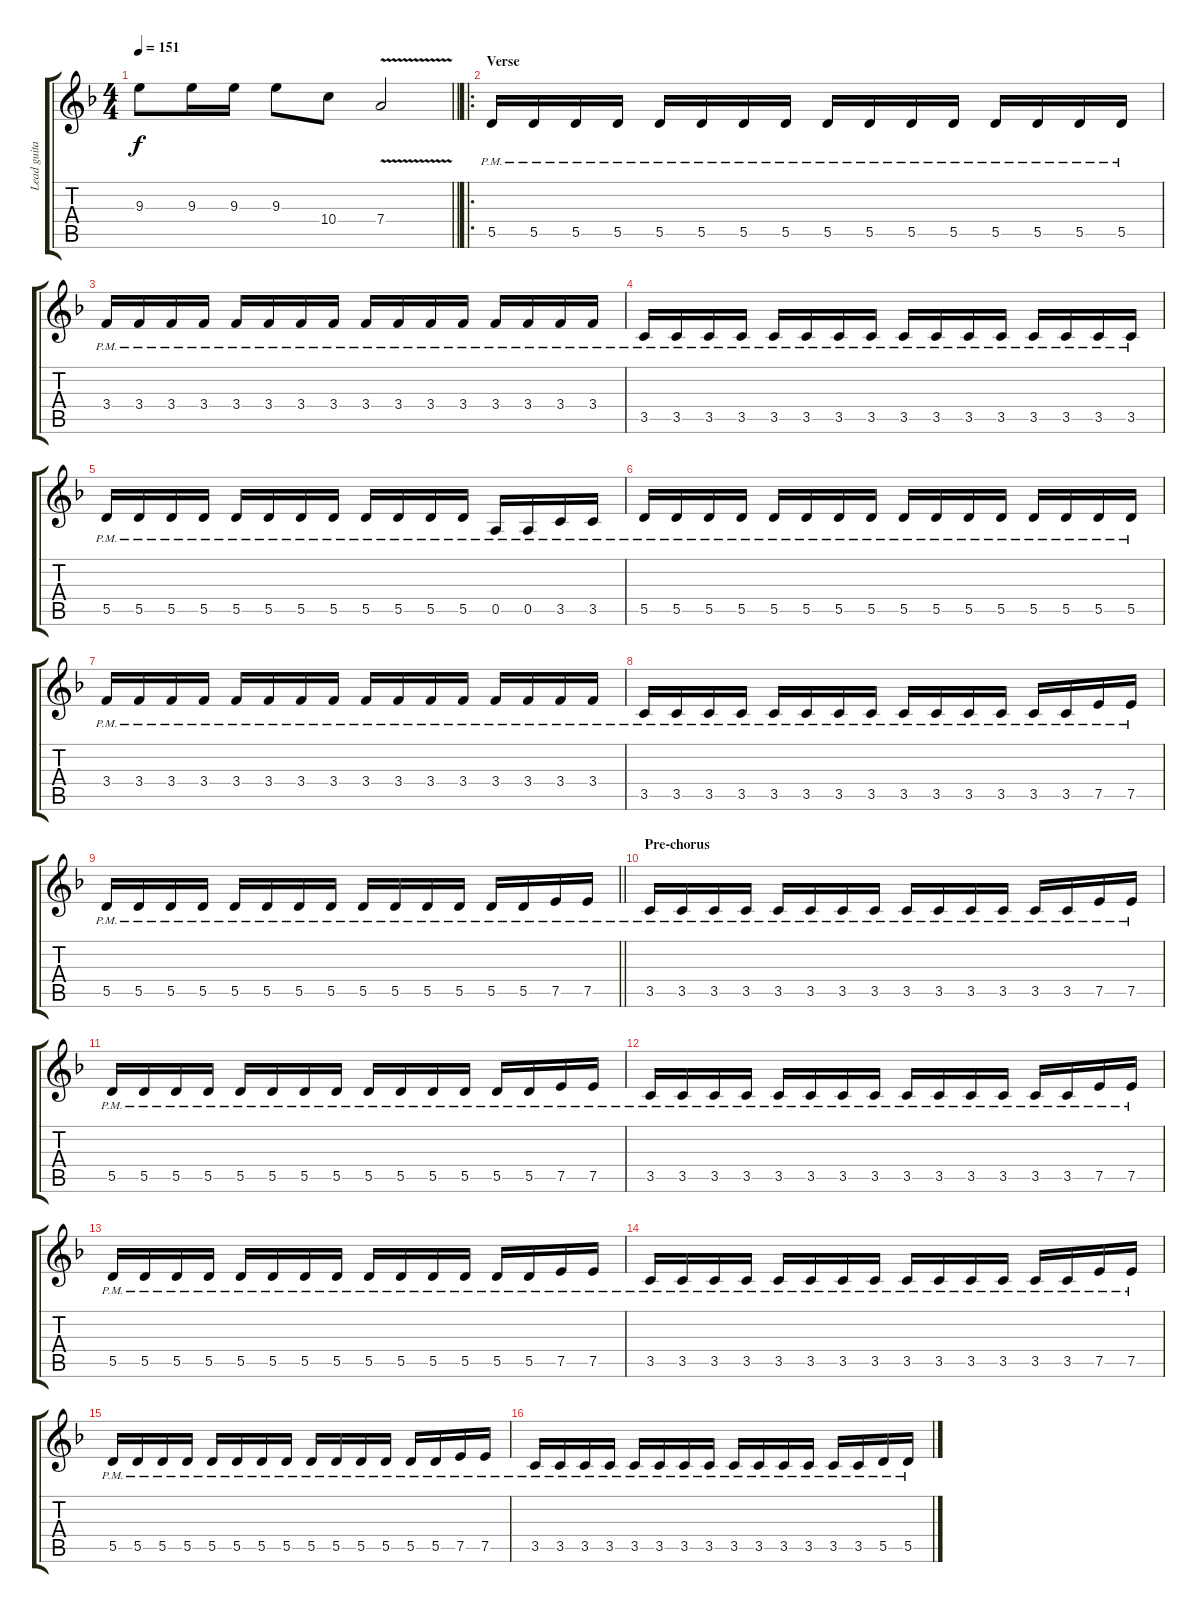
\track ("Lead guitar" "Lead guita") {instrument distortionguitar}
\staff {score tabs}
\tuning (E4 B3 G3 D3 A2 E2) {hide}
\ts (4 4)
\tempo 151
\clef g2
\barLineRight lightlight
\ks dminor
9.3.8{dy f} 9.3.16 9.3.16 9.3.8 10.4.8 7.4{v}.2 |
\ro
\section ("" "Verse")
5.5{pm}.16 5.5{pm}.16 5.5{pm}.16 5.5{pm}.16 5.5{pm}.16 5.5{pm}.16 5.5{pm}.16 5.5{pm}.16 5.5{pm}.16 5.5{pm}.16 5.5{pm}.16 5.5{pm}.16 5.5{pm}.16 5.5{pm}.16 5.5{pm}.16 5.5{pm}.16 |
3.4{pm}.16 3.4{pm}.16 3.4{pm}.16 3.4{pm}.16 3.4{pm}.16 3.4{pm}.16 3.4{pm}.16 3.4{pm}.16 3.4{pm}.16 3.4{pm}.16 3.4{pm}.16 3.4{pm}.16 3.4{pm}.16 3.4{pm}.16 3.4{pm}.16 3.4{pm}.16 |
3.5{pm}.16 3.5{pm}.16 3.5{pm}.16 3.5{pm}.16 3.5{pm}.16 3.5{pm}.16 3.5{pm}.16 3.5{pm}.16 3.5{pm}.16 3.5{pm}.16 3.5{pm}.16 3.5{pm}.16 3.5{pm}.16 3.5{pm}.16 3.5{pm}.16 3.5{pm}.16 |
5.5{pm}.16 5.5{pm}.16 5.5{pm}.16 5.5{pm}.16 5.5{pm}.16 5.5{pm}.16 5.5{pm}.16 5.5{pm}.16 5.5{pm}.16 5.5{pm}.16 5.5{pm}.16 5.5{pm}.16 0.5{pm}.16 0.5{pm}.16 3.5{pm}.16 3.5{pm}.16 |
5.5{pm}.16 5.5{pm}.16 5.5{pm}.16 5.5{pm}.16 5.5{pm}.16 5.5{pm}.16 5.5{pm}.16 5.5{pm}.16 5.5{pm}.16 5.5{pm}.16 5.5{pm}.16 5.5{pm}.16 5.5{pm}.16 5.5{pm}.16 5.5{pm}.16 5.5{pm}.16 |
3.4{pm}.16 3.4{pm}.16 3.4{pm}.16 3.4{pm}.16 3.4{pm}.16 3.4{pm}.16 3.4{pm}.16 3.4{pm}.16 3.4{pm}.16 3.4{pm}.16 3.4{pm}.16 3.4{pm}.16 3.4{pm}.16 3.4{pm}.16 3.4{pm}.16 3.4{pm}.16 |
3.5{pm}.16 3.5{pm}.16 3.5{pm}.16 3.5{pm}.16 3.5{pm}.16 3.5{pm}.16 3.5{pm}.16 3.5{pm}.16 3.5{pm}.16 3.5{pm}.16 3.5{pm}.16 3.5{pm}.16 3.5{pm}.16 3.5{pm}.16 7.5{pm}.16 7.5{pm}.16 |
\barLineRight lightlight
5.5{pm}.16 5.5{pm}.16 5.5{pm}.16 5.5{pm}.16 5.5{pm}.16 5.5{pm}.16 5.5{pm}.16 5.5{pm}.16 5.5{pm}.16 5.5{pm}.16 5.5{pm}.16 5.5{pm}.16 5.5{pm}.16 5.5{pm}.16 7.5{pm}.16 7.5{pm}.16 |
\section ("" "Pre-chorus")
3.5{pm}.16 3.5{pm}.16 3.5{pm}.16 3.5{pm}.16 3.5{pm}.16 3.5{pm}.16 3.5{pm}.16 3.5{pm}.16 3.5{pm}.16 3.5{pm}.16 3.5{pm}.16 3.5{pm}.16 3.5{pm}.16 3.5{pm}.16 7.5{pm}.16 7.5{pm}.16 |
5.5{pm}.16 5.5{pm}.16 5.5{pm}.16 5.5{pm}.16 5.5{pm}.16 5.5{pm}.16 5.5{pm}.16 5.5{pm}.16 5.5{pm}.16 5.5{pm}.16 5.5{pm}.16 5.5{pm}.16 5.5{pm}.16 5.5{pm}.16 7.5{pm}.16 7.5{pm}.16 |
3.5{pm}.16 3.5{pm}.16 3.5{pm}.16 3.5{pm}.16 3.5{pm}.16 3.5{pm}.16 3.5{pm}.16 3.5{pm}.16 3.5{pm}.16 3.5{pm}.16 3.5{pm}.16 3.5{pm}.16 3.5{pm}.16 3.5{pm}.16 7.5{pm}.16 7.5{pm}.16 |
5.5{pm}.16 5.5{pm}.16 5.5{pm}.16 5.5{pm}.16 5.5{pm}.16 5.5{pm}.16 5.5{pm}.16 5.5{pm}.16 5.5{pm}.16 5.5{pm}.16 5.5{pm}.16 5.5{pm}.16 5.5{pm}.16 5.5{pm}.16 7.5{pm}.16 7.5{pm}.16 |
3.5{pm}.16 3.5{pm}.16 3.5{pm}.16 3.5{pm}.16 3.5{pm}.16 3.5{pm}.16 3.5{pm}.16 3.5{pm}.16 3.5{pm}.16 3.5{pm}.16 3.5{pm}.16 3.5{pm}.16 3.5{pm}.16 3.5{pm}.16 7.5{pm}.16 7.5{pm}.16 |
5.5{pm}.16 5.5{pm}.16 5.5{pm}.16 5.5{pm}.16 5.5{pm}.16 5.5{pm}.16 5.5{pm}.16 5.5{pm}.16 5.5{pm}.16 5.5{pm}.16 5.5{pm}.16 5.5{pm}.16 5.5{pm}.16 5.5{pm}.16 7.5{pm}.16 7.5{pm}.16 |
3.5{pm}.16 3.5{pm}.16 3.5{pm}.16 3.5{pm}.16 3.5{pm}.16 3.5{pm}.16 3.5{pm}.16 3.5{pm}.16 3.5{pm}.16 3.5{pm}.16 3.5{pm}.16 3.5{pm}.16 3.5{pm}.16 3.5{pm}.16 5.5{pm}.16 5.5{pm}.16
